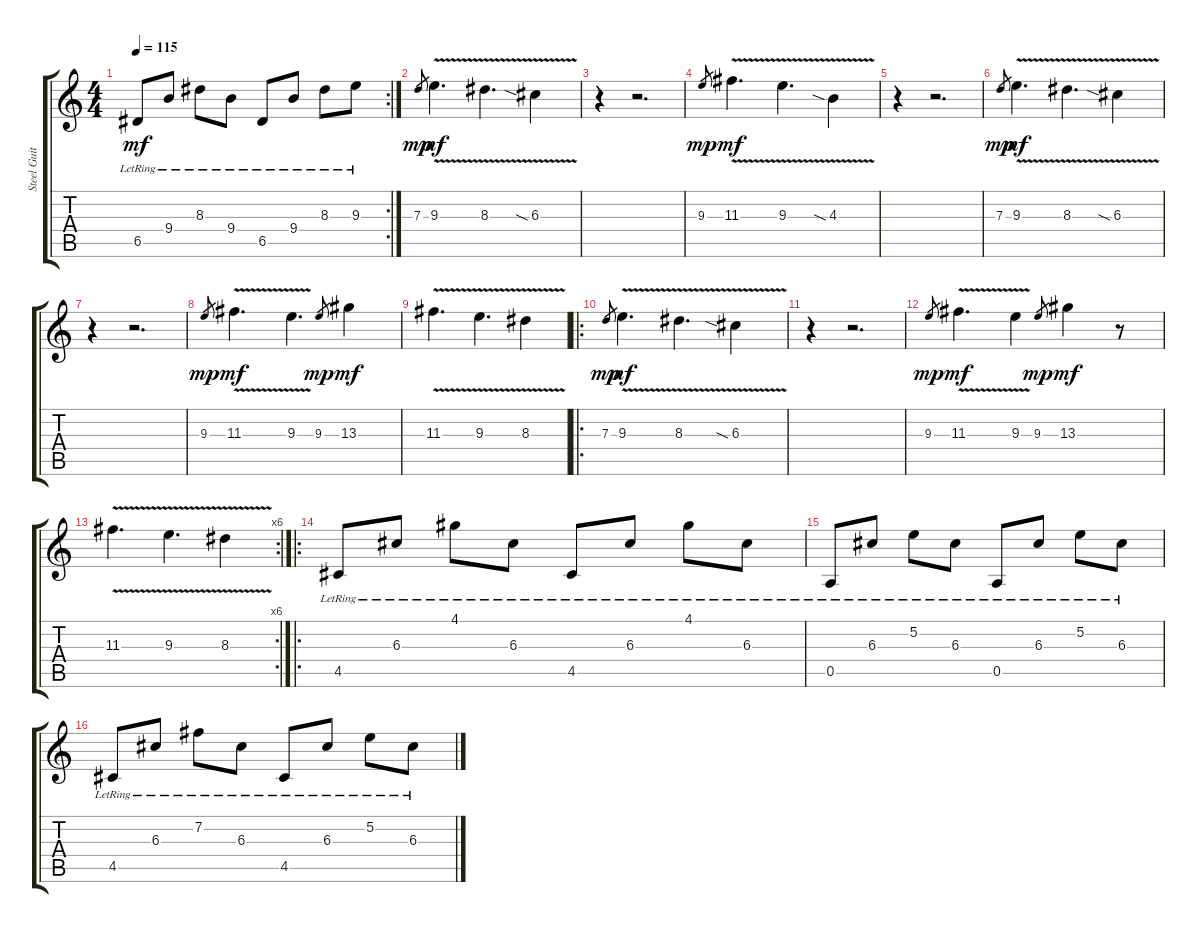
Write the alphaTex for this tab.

\track ("Steel Guitar" "Steel Guit") {instrument acousticguitarsteel}
\staff {score tabs}
\tuning (E4 B3 G3 D3 A2 E2) {hide}
\rc 2
\ts (4 4)
\tempo 115
\clef g2
\ks c
6.5{lr}.8{dy mf} 9.4{lr}.8 8.3{lr}.8 9.4{lr}.8 6.5{lr}.8 9.4{lr}.8 8.3{lr}.8 9.3{lr}.8 |
7.3.8{gr dy mp} 9.3{v}.4{d dy mf} 8.3{v}.4{d} 6.3{v sia}.4 |
r.4 r.2{d} |
9.3.8{gr dy mp} 11.3{v}.4{d dy mf} 9.3{v}.4{d} 4.3{v sia}.4 |
r.4 r.2{d} |
7.3.8{gr dy mp} 9.3{v}.4{d dy mf} 8.3{v}.4{d} 6.3{v sia}.4 |
r.4 r.2{d} |
9.3.8{gr dy mp} 11.3{v}.4{d dy mf} 9.3{v}.4{d} 9.3.8{gr dy mp} 13.3.4{dy mf} |
11.3{v}.4{d} 9.3{v}.4{d} 8.3{v}.4 |
\ro
7.3.8{gr dy mp} 9.3{v}.4{d dy mf} 8.3{v}.4{d} 6.3{v sia}.4 |
r.4 r.2{d} |
9.3.8{gr dy mp} 11.3{v}.4{d dy mf} 9.3{v}.4 9.3.8{gr dy mp} 13.3.4{dy mf} r.8 |
\rc 6
11.3{v}.4{d} 9.3{v}.4{d} 8.3{v}.4 |
\ro
4.5{lr}.8 6.3{lr}.8 4.1{lr}.8 6.3{lr}.8 4.5{lr}.8 6.3{lr}.8 4.1{lr}.8 6.3{lr}.8 |
0.5{lr}.8 6.3{lr}.8 5.2{lr}.8 6.3{lr}.8 0.5{lr}.8 6.3{lr}.8 5.2{lr}.8 6.3{lr}.8 |
4.5{lr}.8 6.3{lr}.8 7.2{lr}.8 6.3{lr}.8 4.5{lr}.8 6.3{lr}.8 5.2{lr}.8 6.3{lr}.8
